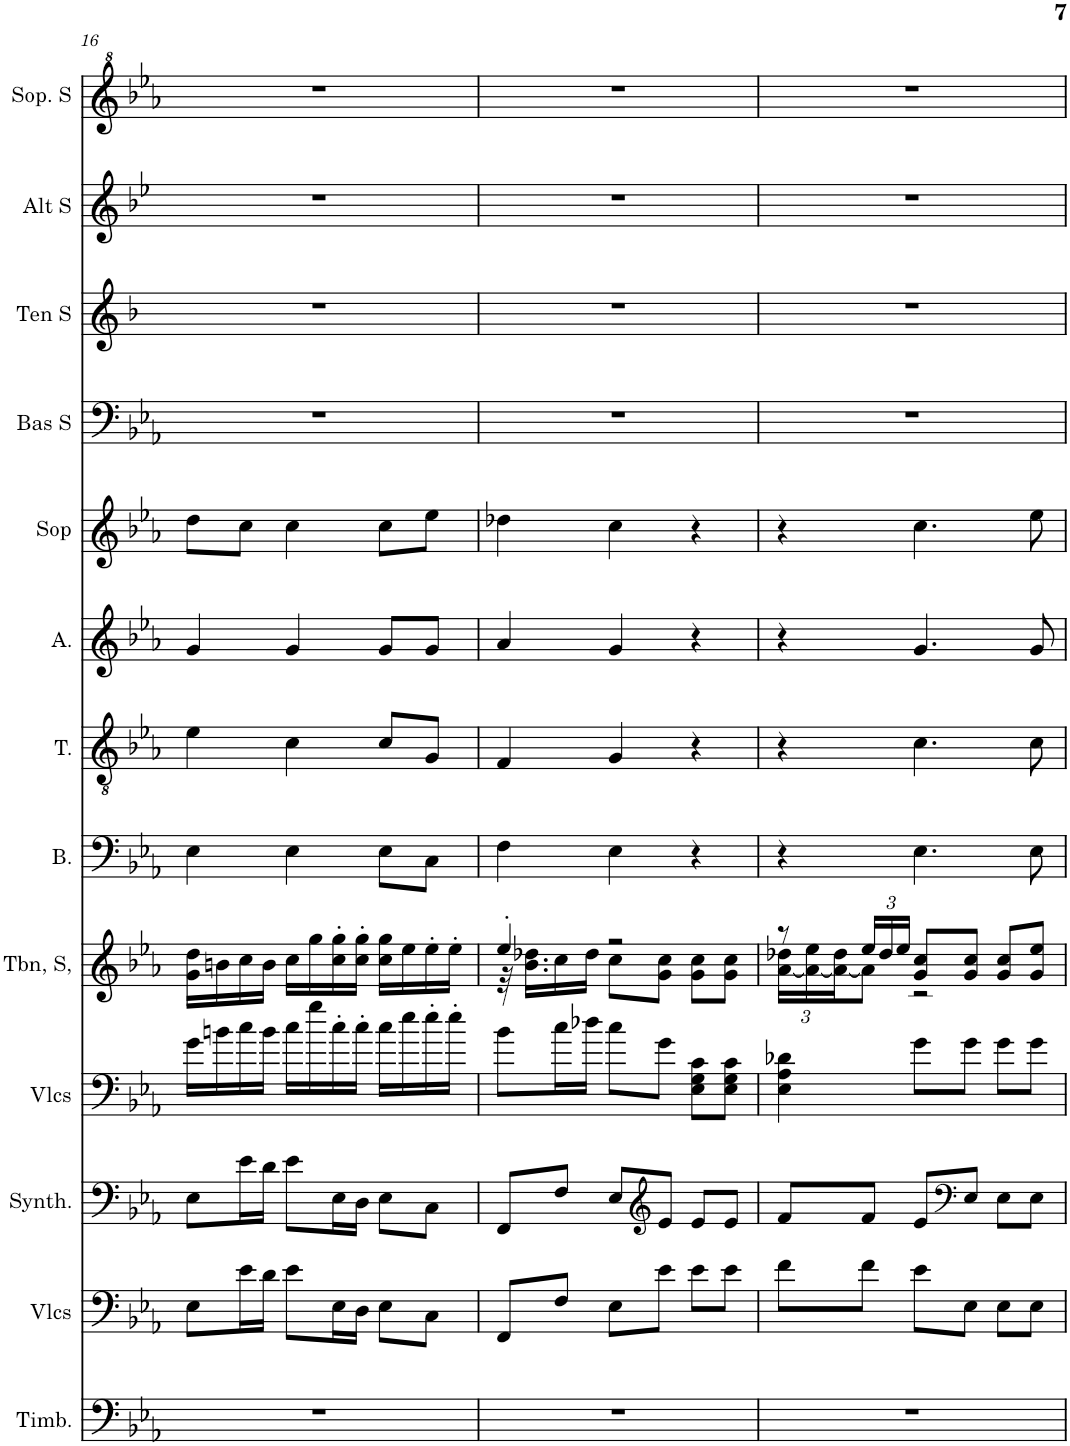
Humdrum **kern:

**kern	**kern	**kern	**kern	**kern	**kern	**kern	**kern	**kern	**kern	**kern	**kern	**kern
*part13	*part12	*part11	*part10	*part9	*part8	*part7	*part6	*part5	*part4	*part3	*part2	*part1
*staff13	*staff12	*staff11	*staff10	*staff9	*staff8	*staff7	*staff6	*staff5	*staff4	*staff3	*staff2	*staff1
*I"Timbales, Staff-1	*I"Violoncelles, D'Bass/Strings, etc	*I"Synthétiseur d'instruments à cordes, Synth strings, etc	*I"Violoncelles, Synth strings 2	*I"Trombone Soprano, 1st violins	*I"Basse	*I"Ténor	*I"Alto	*I"Soprano	*I"Basse Solo	*I"Tenor Solo	*I"Alto Solo	*I"Soprano Solo
*I'Timb.	*I'Vlcs	*I'Synth.	*I'Vlcs	*I'Tbn, S,	*I'B.	*I'T.	*I'A.	*I'Sop	*I'Bas S	*I'Ten S	*I'Alt S	*I'Sop. S
!!LO:PB:g=z
*clefF4	*clefF4	*clefF4	*clefF4	*clefG2	*clefF4	*clefGv2	*clefG2	*clefG2	*clefF4	*clefG2	*clefG2	*clefG^2
*	*	*	*	*	*	*	*	*	*	*Trd8c14	*Trd4c7	*
*k[b-e-a-]	*k[b-e-a-]	*k[b-e-a-]	*k[b-e-a-]	*k[b-e-a-]	*k[b-e-a-]	*k[b-e-a-]	*k[b-e-a-]	*k[b-e-a-]	*k[b-e-a-]	*k[b-]	*k[b-e-]	*k[b-e-a-]
*M3/4	*M3/4	*M3/4	*M3/4	*M3/4	*M3/4	*M3/4	*M3/4	*M3/4	*M3/4	*M3/4	*M3/4	*M3/4
=16	=16	=16	=16	=16	=16	=16	=16	=16	=16	=16	=16	=16
2.r	8E-\L	8E-\L	16g\LL	16g\ 16dd\LL	4E-\	4e-\	4g/	8dd\L	2.r	2.r	2.r	2.r
.	.	.	16bn\	16bn\	.	.	.	.	.	.	.	.
.	16e-\L	16e-\L	16cc\	16cc\	.	.	.	8cc\J	.	.	.	.
.	16d\JJ	16d\JJ	16b\JJ	16b\JJ	.	.	.	.	.	.	.	.
.	8e-\L	8e-\L	16cc\LL	16cc\LL	4E-\	4c\	4g/	4cc\	.	.	.	.
.	.	.	16gg\	16gg\	.	.	.	.	.	.	.	.
.	16E-\L	16E-\L	16cc'\	16cc\' 16gg\'	.	.	.	.	.	.	.	.
.	16D\JJ	16D\JJ	16cc'\JJ	16cc\' 16gg\'JJ	.	.	.	.	.	.	.	.
.	8E-\L	8E-\L	16cc\LL	16cc\ 16gg\LL	8E-\L	8c/L	8g/L	8cc\L	.	.	.	.
.	.	.	16ee-\	16ee-\	.	.	.	.	.	.	.	.
.	8C\J	8C\J	16ee-'\	16ee-'\	8C\J	8G/J	8g/J	8ee-\J	.	.	.	.
.	.	.	16ee-'\JJ	16ee-'\JJ	.	.	.	.	.	.	.	.
=17	=17	=17	=17	=17	=17	=17	=17	=17	=17	=17	=17	=17
*	*	*	*	*^	*	*	*	*	*	*	*	*
2.r	8FF/L	8FF/L	8b-\L	4ee-'/	32r	4F\	4F/	4a-/	4dd-X\	2.r	2.r	2.r	2.r
.	.	.	.	.	16.b-\ 16.dd-X\LL	.	.	.	.	.	.	.	.
.	8F/J	8F/J	16cc\L	.	16cc\	.	.	.	.	.	.	.	.
.	.	.	16dd-X\JJ	.	16dd-\JJ	.	.	.	.	.	.	.	.
.	8E-\L	8E-/L	8cc\L	2r	8cc\L	4E-\	4G/	4g/	4cc\	.	.	.	.
*	*	*clefG2	*	*	*	*	*	*	*	*	*	*	*
.	8e-\J	8e-/J	8g\J	.	8g\ 8cc\J	.	.	.	.	.	.	.	.
.	8e-\L	8e-/L	8E-\ 8G\ 8c\L	.	8g\ 8cc\L	4r	4r	4r	4r	.	.	.	.
.	8e-\J	8e-/J	8E-\ 8G\ 8c\J	.	8g\ 8cc\J	.	.	.	.	.	.	.	.
=18	=18	=18	=18	=18	=18	=18	=18	=18	=18	=18	=18	=18	=18
*	*	*	*	*	*Xbrackettup	*	*	*	*	*	*	*	*
2.r	8f\L	8f/L	4E-\ 4A-\ 4d-X\	8r	[24a-\ 24dd-X\LL	4r	4r	4r	4r	2.r	2.r	2.r	2.r
.	.	.	.	.	24a-\_ 24ee-\	.	.	.	.	.	.	.	.
.	.	.	.	.	24a-\_ 24dd-\J	.	.	.	.	.	.	.	.
.	8f\J	8f/J	.	24ee-/LL	8a-\J]	.	.	.	.	.	.	.	.
.	.	.	.	24dd-/	.	.	.	.	.	.	.	.	.
.	.	.	.	24ee-/JJ	.	.	.	.	.	.	.	.	.
.	8e-\L	8e-/L	8g\L	8g/ 8cc/L	2r	4.E-\	4.c\	4.g/	4.cc\	.	.	.	.
*	*	*clefF4	*	*	*	*	*	*	*	*	*	*	*
.	8E-\J	8E-/J	8g\J	8g/ 8cc/J	.	.	.	.	.	.	.	.	.
.	8E-\L	8E-\L	8g\L	8g/ 8cc/L	.	.	.	.	.	.	.	.	.
.	8E-\J	8E-\J	8g\J	8g/ 8ee-/J	.	8E-\	8c\	8g/	8ee-\	.	.	.	.
*	*	*	*	*v	*v	*	*	*	*	*	*	*	*
=	=	=	=	=	=	=	=	=	=	=	=	=
*-	*-	*-	*-	*-	*-	*-	*-	*-	*-	*-	*-	*-
